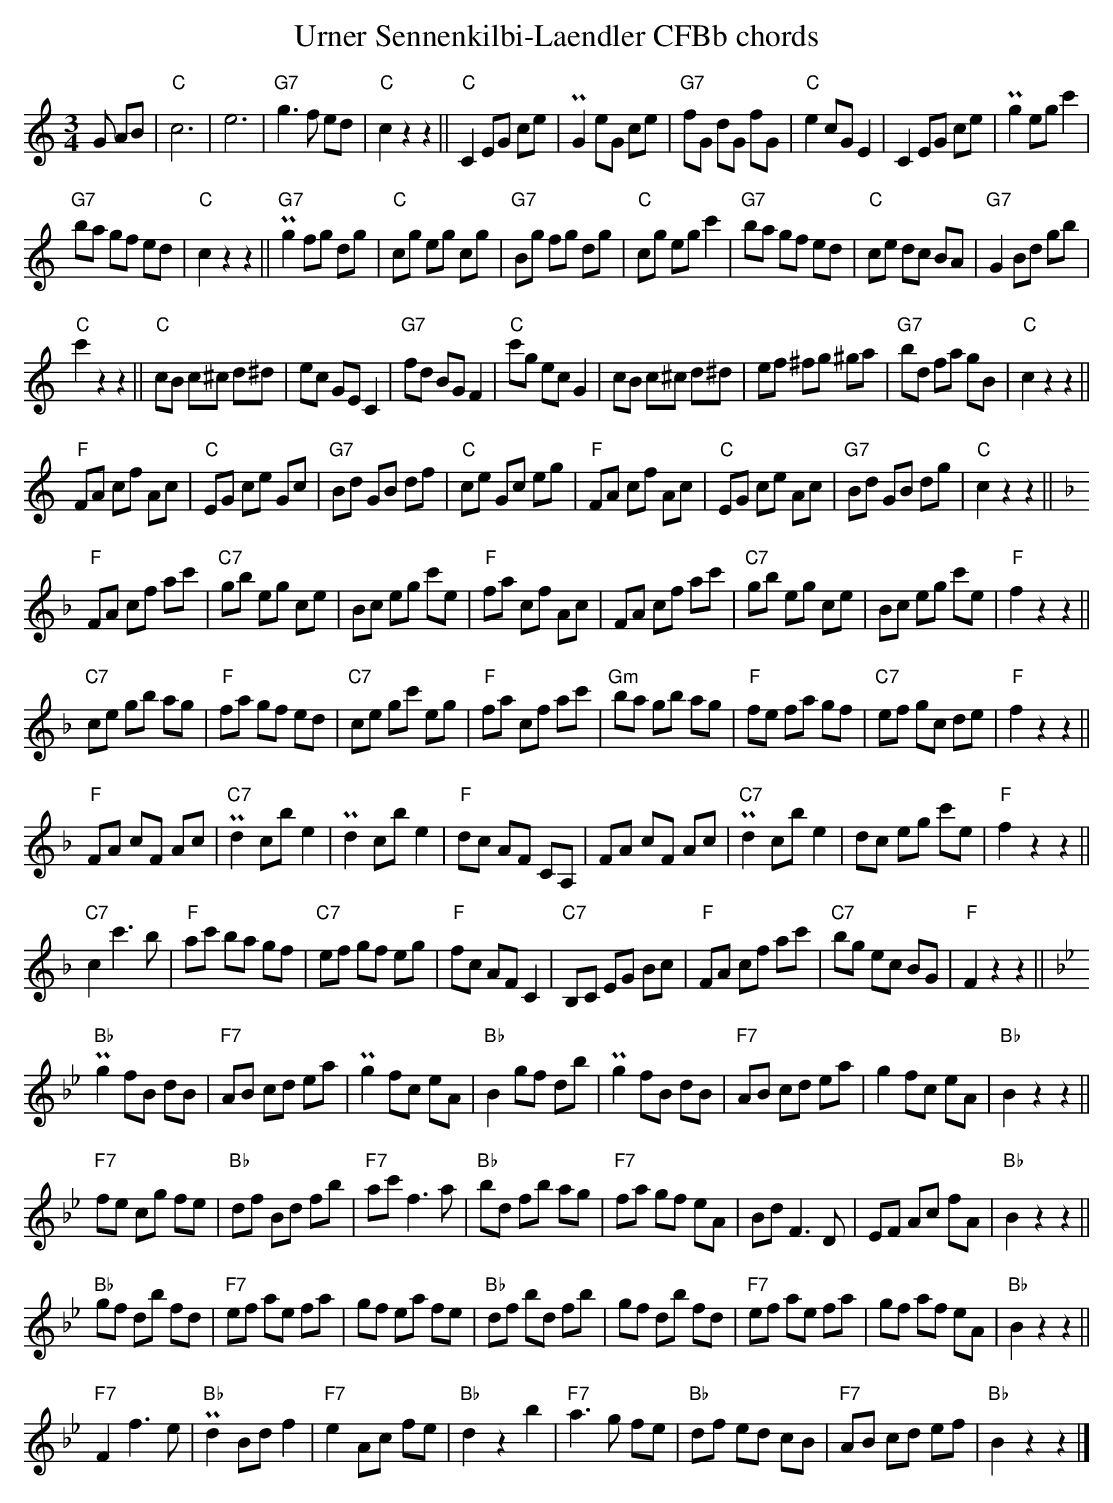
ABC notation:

X:1
T: Urner Sennenkilbi-Laendler CFBb chords
M:3/4
L:1/8
K:C %%MIDI gchordon
G AB | "C"c6 | e6 | "G7"g3f ed | "C"c2z2z2 || "C"C2 EG ce | PG2 eG ce | "G7"fG dG fG | "C"e2 cG E2 | C2 EG ce | Pg2 eg c'2 |
"G7"ba gf ed | "C"c2 z2z2 || P"G7"g2 fg dg | "C"cg eg cg | "G7"Bg fg dg | "C"cg eg c'2 | "G7"ba gf ed | "C"ce dc BA | "G7"G2 Bd gb |
"C"c'2 z2z2 || "C"cB c^c d^d | ec GE C2 | "G7"fd BG F2 | "C"c'g ec G2 | cB c^c d^d | ef ^fg ^ga | "G7"bd fa gB | "C"c2z2z2 ||
"F"FA cf Ac | "C"EG ce Gc | "G7"Bd GB df | "C"ce Gc eg | "F"FA cf Ac | "C"EG ce Ac | "G7"Bd GB dg | "C"c2z2z2 || [K:F]
"F"FA cf ac' | "C7"gb eg ce | Bc eg c'e | "F"fa cf Ac | FA cf ac' | "C7"gb eg ce | Bc eg c'e | "F"f2z2z2 ||
"C7"ce gb ag | "F"fa gf ed | "C7"ce gc' eg | "F"fa cf ac' | "Gm"ba gb ag | "F"fe fa gf | "C7"ef gc de | "F"f2z2z2 ||
"F"FA cF Ac | P"C7"d2 cb e2 | Pd2 cb e2 | "F"dc AF CA, | FA cF Ac | P"C7"d2 cb e2 | dc eg c'e | "F"f2z2z2 ||
"C7"c2 c'3b | "F"ac' ba gf | "C7"ef gf eg | "F"fc AF C2 | "C7"B,C EG Bc | "F"FA cf ac' | "C7"bg ec BG | "F"F2z2z2 || [K:Bb]
P"Bb"g2 fB dB | "F7"AB cd ea | Pg2 fc eA | "Bb"B2 gf db | Pg2 fB dB | "F7"AB cd ea | g2 fc eA | "Bb"B2 z2z2 ||
"F7"fe cg fe | "Bb"df Bd fb | "F7"ac' f3a | "Bb"bd fb ag | "F7"fa gf eA | Bd F3D | EF Ac fA | "Bb"B2z2z2 ||
"Bb"gf db fd | "F7"ef ae fa | gf ea fe | "Bb"df bd fb | gf db fd | "F7"ef ae fa | gf af eA | "Bb"B2 z2z2 ||
"F7"F2 f3e | P"Bb"d2 Bd f2 | "F7"e2 Ac fe | "Bb"d2z2b2 | "F7"a3g fe | "Bb"df ed cB | "F7"AB cd ef | "Bb"B2 z2z2 |]
